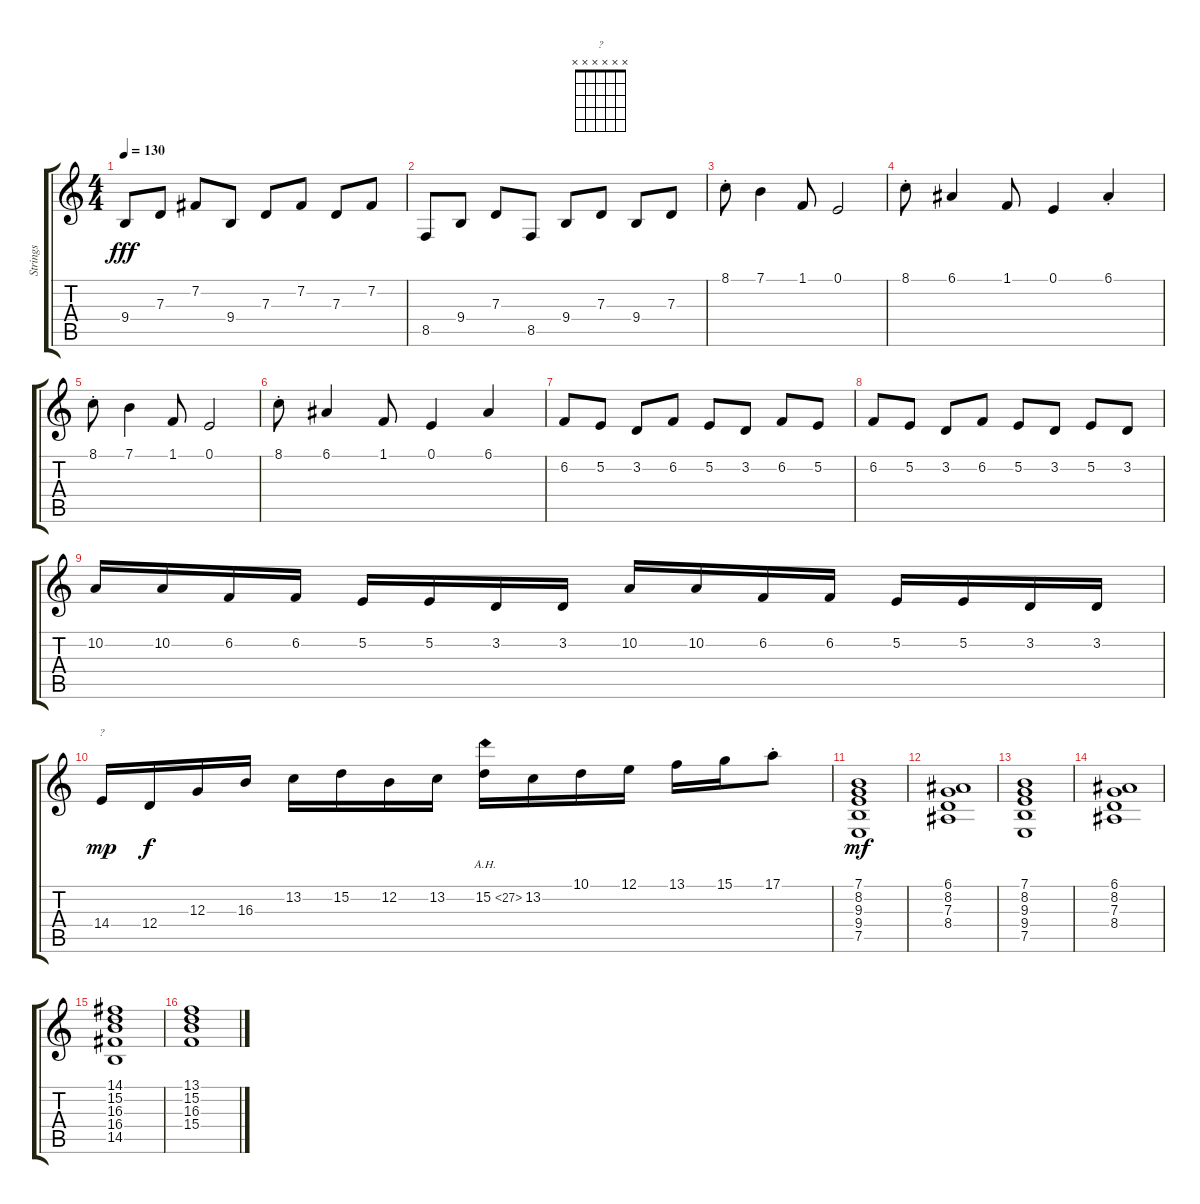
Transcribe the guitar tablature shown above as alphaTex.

\track ("Strings" "Strings") {instrument pizzicatostrings}
\staff {score tabs}
\tuning (E4 B3 G3 D3 A2 E2) {hide}
\chord ("?" x x x x x x)
\ts (4 4)
\tempo 130
\clef g2
\ks c
9.4.8{dy fff instrument stringensemble2} 7.3.8 7.2.8 9.4.8 7.3.8 7.2.8 7.3.8 7.2.8 |
8.5.8 9.4.8 7.3.8 8.5.8 9.4.8 7.3.8 9.4.8 7.3.8 |
8.1{st}.8{volume 16 instrument tremolostrings} 7.1.4 1.1.8 0.1.2 |
8.1{st}.8 6.1.4 1.1.8 0.1.4 6.1{st}.4 |
8.1{st}.8{volume 16 instrument tremolostrings} 7.1.4 1.1.8 0.1.2 |
8.1{st}.8 6.1.4 1.1.8 0.1.4 6.1.4 |
6.2.8{volume 16 instrument tremolostrings} 5.2.8 3.2.8 6.2.8 5.2.8 3.2.8 6.2.8 5.2.8 |
6.2.8 5.2.8 3.2.8 6.2.8 5.2.8 3.2.8 5.2.8 3.2.8 |
10.2.16{volume 16 instrument tremolostrings} 10.2.16 6.2.16 6.2.16 5.2.16 5.2.16 3.2.16 3.2.16 10.2.16 10.2.16 6.2.16 6.2.16 5.2.16 5.2.16 3.2.16 3.2.16 |
14.4.16{ch "?" dy mp} 12.4.16{dy f} 12.3.16 16.3.16 13.2.16 15.2.16 12.2.16 13.2.16 15.2{ah 12}.16 13.2.16 10.1.16 12.1.16 13.1.16 15.1.16 17.1{st}.8 |
(7.1 8.2 9.3 9.4 7.5).1{dy mf instrument stringensemble1} |
(6.1 8.2 7.3 8.4).1 |
(7.1 8.2 9.3 9.4 7.5).1{instrument stringensemble1} |
(6.1 8.2 7.3 8.4).1 |
(14.1 15.2 16.3 16.4 14.5).1{volume 11 instrument stringensemble1} |
(13.1 15.2 16.3 15.4).1
